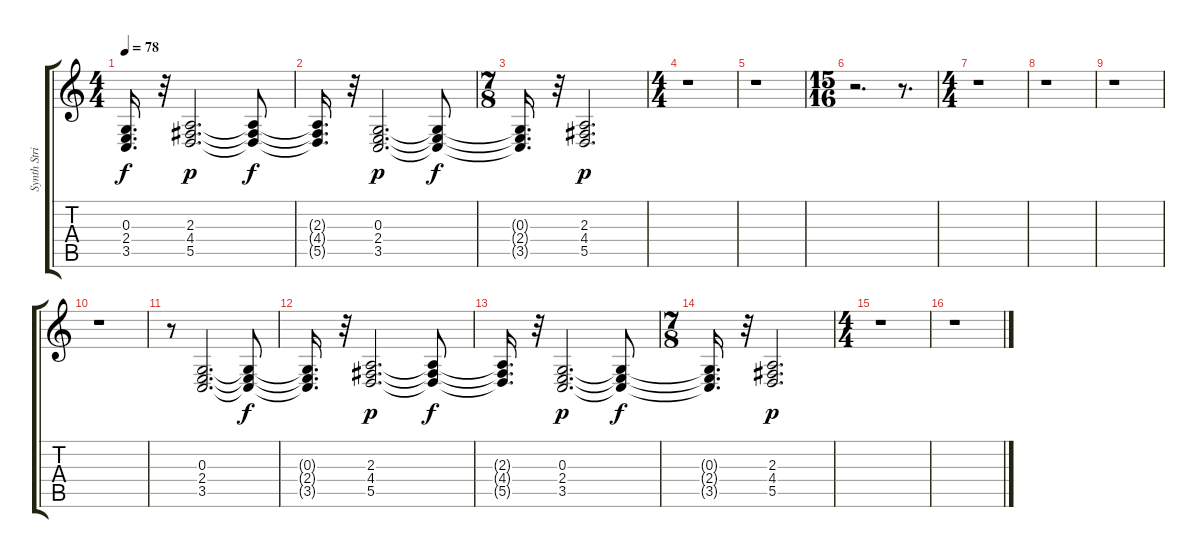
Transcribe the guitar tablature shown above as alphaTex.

\track ("Synth Strings" "Synth Stri") {instrument choiraahs}
\staff {score tabs}
\tuning (E4 B3 G3 D3 A2 E2) {hide}
\ts (4 4)
\tempo 78
\clef g2
\ks c
(0.3{t} 2.4{t} 3.5{t}).16{d dy f} r.32 (2.3 4.4 5.5).2{d dy p} (2.3{t} 4.4{t} 5.5{t}).8{dy f} |
(2.3{t} 4.4{t} 5.5{t}).16{d} r.32 (0.3 2.4 3.5).2{d dy p} (0.3{t} 2.4{t} 3.5{t}).8{dy f} |
\ts (7 8)
(0.3{t} 2.4{t} 3.5{t}).16{d} r.32 (2.3 4.4 5.5).2{d dy p} |
\ts (4 4)
r.1 |
r.1 |
\ts (15 16)
r.2{d} r.8{d} |
\ts (4 4)
r.1 |
r.1 |
r.1 |
r.1 |
r.8 (0.3 2.4 3.5).2{d} (0.3{t} 2.4{t} 3.5{t}).8{dy f} |
(0.3{t} 2.4{t} 3.5{t}).16{d} r.32 (2.3 4.4 5.5).2{d dy p} (2.3{t} 4.4{t} 5.5{t}).8{dy f} |
(2.3{t} 4.4{t} 5.5{t}).16{d} r.32 (0.3 2.4 3.5).2{d dy p} (0.3{t} 2.4{t} 3.5{t}).8{dy f} |
\ts (7 8)
(0.3{t} 2.4{t} 3.5{t}).16{d} r.32 (2.3 4.4 5.5).2{d dy p} |
\ts (4 4)
r.1 |
r.1
